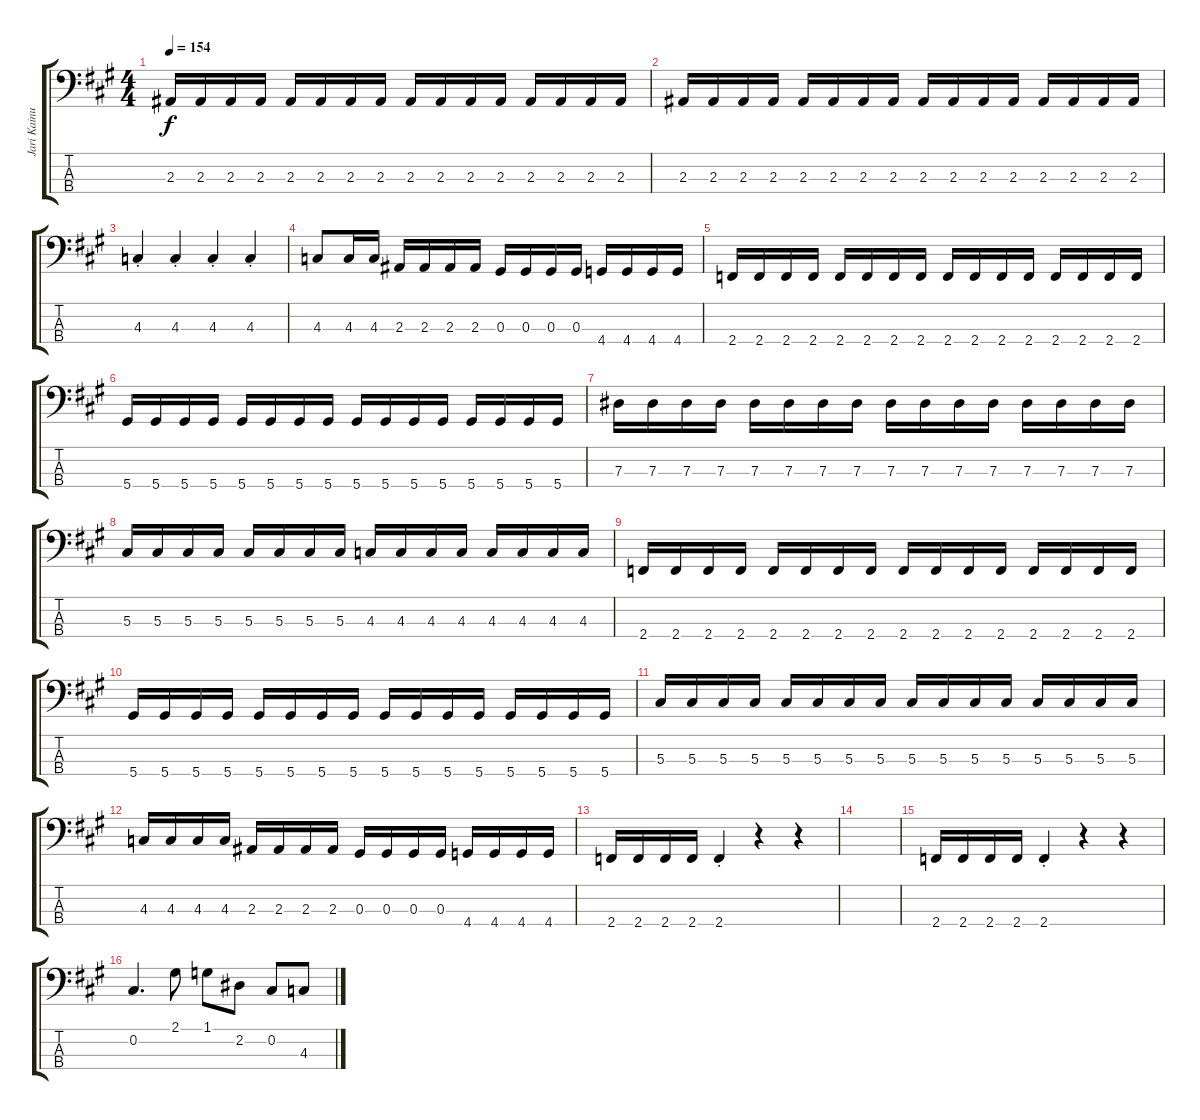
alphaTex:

\track ("Jari Kainulainen" "Jari Kainu") {instrument electricbassfinger}
\staff {score tabs}
\tuning (Gb2 Db2 Ab1 Eb1) {hide}
\ts (4 4)
\tempo 154
\clef f4
\ks a
2.3.16{dy f} 2.3.16 2.3.16 2.3.16 2.3.16 2.3.16 2.3.16 2.3.16 2.3.16 2.3.16 2.3.16 2.3.16 2.3.16 2.3.16 2.3.16 2.3.16 |
2.3.16 2.3.16 2.3.16 2.3.16 2.3.16 2.3.16 2.3.16 2.3.16 2.3.16 2.3.16 2.3.16 2.3.16 2.3.16 2.3.16 2.3.16 2.3.16 |
4.3{st}.4 4.3{st}.4 4.3{st}.4 4.3{st}.4 |
4.3.8 4.3.16 4.3.16 2.3.16 2.3.16 2.3.16 2.3.16 0.3.16 0.3.16 0.3.16 0.3.16 4.4.16 4.4.16 4.4.16 4.4.16 |
2.4.16 2.4.16 2.4.16 2.4.16 2.4.16 2.4.16 2.4.16 2.4.16 2.4.16 2.4.16 2.4.16 2.4.16 2.4.16 2.4.16 2.4.16 2.4.16 |
5.4.16 5.4.16 5.4.16 5.4.16 5.4.16 5.4.16 5.4.16 5.4.16 5.4.16 5.4.16 5.4.16 5.4.16 5.4.16 5.4.16 5.4.16 5.4.16 |
7.3.16 7.3.16 7.3.16 7.3.16 7.3.16 7.3.16 7.3.16 7.3.16 7.3.16 7.3.16 7.3.16 7.3.16 7.3.16 7.3.16 7.3.16 7.3.16 |
5.3.16 5.3.16 5.3.16 5.3.16 5.3.16 5.3.16 5.3.16 5.3.16 4.3.16 4.3.16 4.3.16 4.3.16 4.3.16 4.3.16 4.3.16 4.3.16 |
2.4.16 2.4.16 2.4.16 2.4.16 2.4.16 2.4.16 2.4.16 2.4.16 2.4.16 2.4.16 2.4.16 2.4.16 2.4.16 2.4.16 2.4.16 2.4.16 |
5.4.16 5.4.16 5.4.16 5.4.16 5.4.16 5.4.16 5.4.16 5.4.16 5.4.16 5.4.16 5.4.16 5.4.16 5.4.16 5.4.16 5.4.16 5.4.16 |
5.3.16 5.3.16 5.3.16 5.3.16 5.3.16 5.3.16 5.3.16 5.3.16 5.3.16 5.3.16 5.3.16 5.3.16 5.3.16 5.3.16 5.3.16 5.3.16 |
4.3.16 4.3.16 4.3.16 4.3.16 2.3.16 2.3.16 2.3.16 2.3.16 0.3.16 0.3.16 0.3.16 0.3.16 4.4.16 4.4.16 4.4.16 4.4.16 |
2.4.16 2.4.16 2.4.16 2.4.16 2.4{st}.4 r.4 r.4 |
|
2.4.16 2.4.16 2.4.16 2.4.16 2.4{st}.4 r.4 r.4 |
0.2.4{d} 2.1.8 1.1.8 2.2.8 0.2.8 4.3.8
